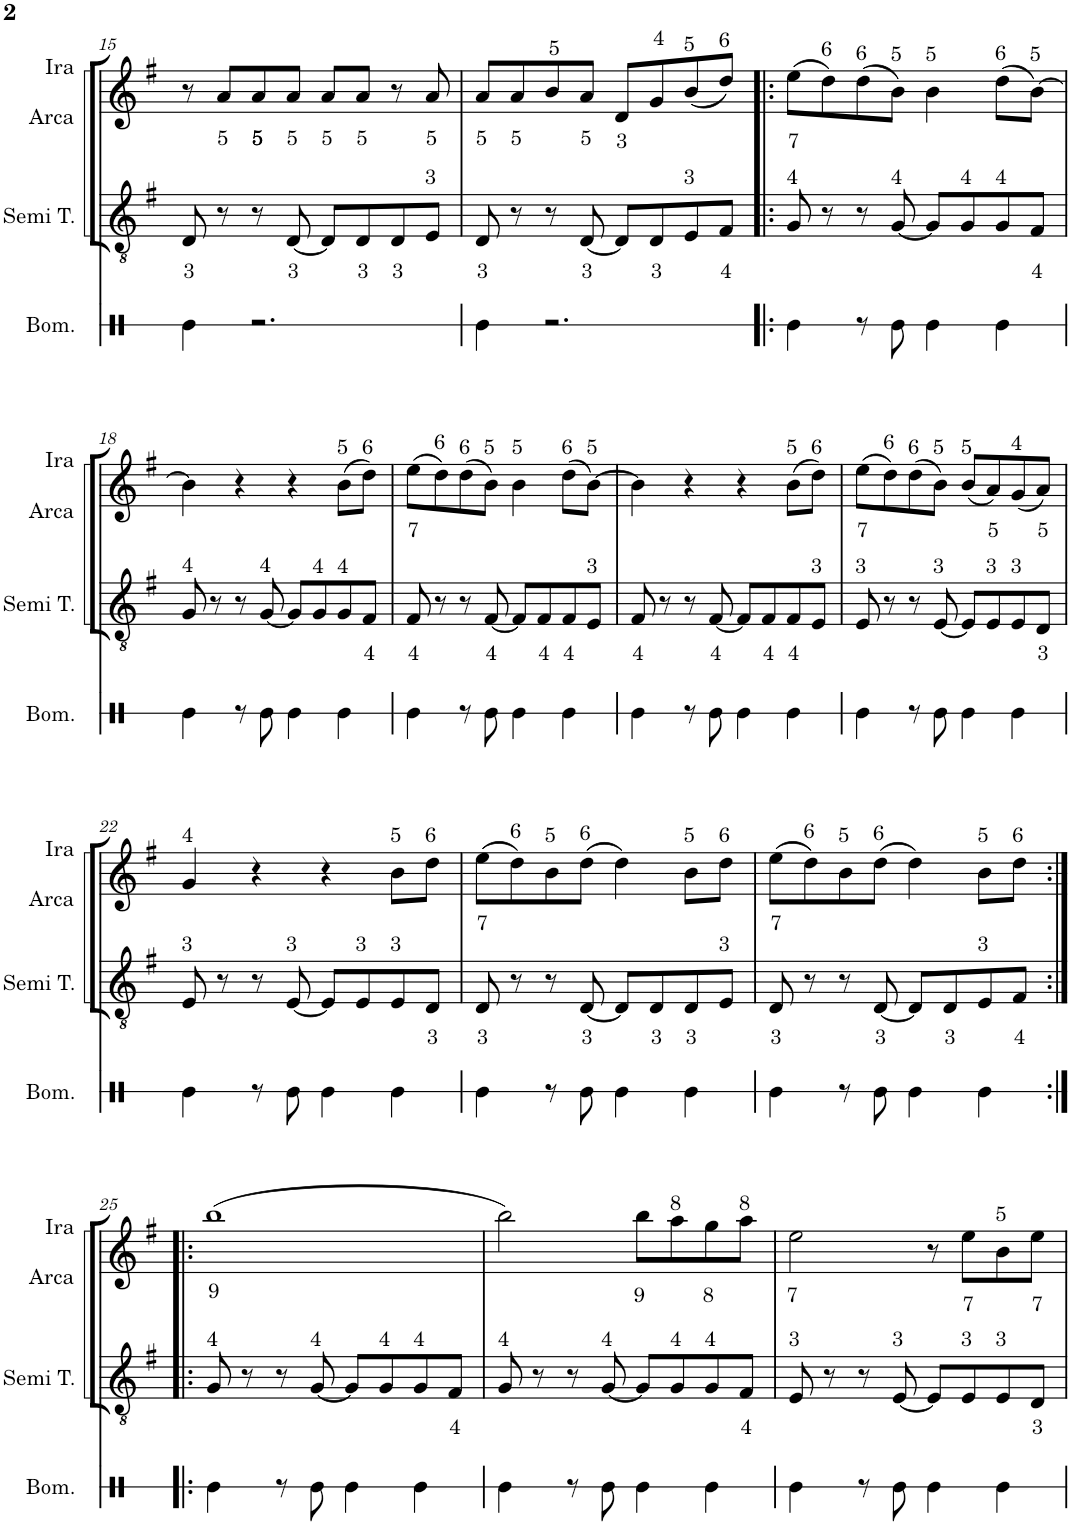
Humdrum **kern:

**kern	**kern	**text	**kern	**text
*part3	*part2	*part2	*part1	*part1
*staff3	*staff2	*staff2	*staff1	*staff1
*I"Bombo	*I"Semi Toyo	*	*I"Ira  Arca	*
*I'Bom.	*I'Semi T.	*	*I'Ira  Arca	*
!!LO:PB:g=z
*clefX	*clefGv2	*	*clefG2	*
*k[]	*k[f#]	*	*k[f#]	*
*M4/4	*M4/4	*	*M4/4	*
=15	=15	=15	=15	=15
!	!	!LO:LY:b	!	!
4Re\	8D/	3	8r	.
!	!	!	!	!LO:LY:b
.	8r	.	8a/L	5
!	!	!	!	!LO:LY:b
2.r	8r	.	8a/	5
!	!	!LO:LY:b	!	!LO:LY:b
.	[8D/	3	8a/J	5
!	!	!	!	!LO:LY:b
.	8D/L]	.	8a/L	5
!	!	!LO:LY:b	!	!LO:LY:b
.	8D/	3	8a/J	5
!	!	!LO:LY:b	!	!
.	8D/	3	8r	.
!	!LO:TX:a:t=3	!	!	!
!	!	!	!	!LO:LY:b
.	8E/J	.	8a/	5
=16	=16	=16	=16	=16
!	!	!LO:LY:b	!	!LO:LY:b
4Re\	8D/	3	8a/L	5
!	!	!	!	!LO:LY:b
.	8r	.	8a/	5
!	!	!	!LO:TX:a:t=5	!
2.r	8r	.	8b/	.
!	!	!LO:LY:b	!	!LO:LY:b
.	[8D/	3	8a/J	5
!	!	!	!	!LO:LY:b
.	8D/L]	.	8d/L	3
!	!	!	!LO:TX:a:t=4	!
!	!	!LO:LY:b	!	!
.	8D/	3	8g/	.
!	!	!	!LO:TX:a:t=5	!
!	!LO:TX:a:t=3	!	!	!
.	8E/	.	(8b/	.
!	!	!	!LO:TX:a:t=6	!
!	!	!LO:LY:b	!	!
.	8F#/J	4	8dd/J)	.
=17!|:	=17!|:	=17!|:	=17!|:	=17!|:
!	!LO:TX:a:t=4	!	!	!
!	!	!	!	!LO:LY:b
4Re\	8G/	.	(8ee\L	7
!	!	!	!LO:TX:a:t=6	!
.	8r	.	8dd\)	.
!	!	!	!LO:TX:a:t=6	!
8r	8r	.	(8dd\	.
!	!	!	!LO:TX:a:t=5	!
!	!LO:TX:a:t=4	!	!	!
8Re\	[8G/	.	8b\J)	.
!	!	!	!LO:TX:a:t=5	!
4Re\	8G/L]	.	4b\	.
!	!LO:TX:a:t=4	!	!	!
.	8G/	.	.	.
!	!	!	!LO:TX:a:t=6	!
!	!LO:TX:a:t=4	!	!	!
4Re\	8G/	.	(8dd\L	.
!	!	!	!LO:TX:a:t=5	!
!	!	!LO:LY:b	!	!
.	8F#/J	4	[8b\J)	.
!!LO:LB:g=z
=18	=18	=18	=18	=18
!	!LO:TX:a:t=4	!	!	!
4Re\	8G/	.	4b\]	.
.	8r	.	.	.
8r	8r	.	4r	.
!	!LO:TX:a:t=4	!	!	!
8Re\	[8G/	.	.	.
4Re\	8G/L]	.	4r	.
!	!LO:TX:a:t=4	!	!	!
.	8G/	.	.	.
!	!	!	!LO:TX:a:t=5	!
!	!LO:TX:a:t=4	!	!	!
4Re\	8G/	.	(8b\L	.
!	!	!	!LO:TX:a:t=6	!
!	!	!LO:LY:b	!	!
.	8F#/J	4	8dd\J)	.
=19	=19	=19	=19	=19
!	!	!LO:LY:b	!	!LO:LY:b
4Re\	8F#/	4	(8ee\L	7
!	!	!	!LO:TX:a:t=6	!
.	8r	.	8dd\)	.
!	!	!	!LO:TX:a:t=6	!
8r	8r	.	(8dd\	.
!	!	!	!LO:TX:a:t=5	!
!	!	!LO:LY:b	!	!
8Re\	[8F#/	4	8b\J)	.
!	!	!	!LO:TX:a:t=5	!
4Re\	8F#/L]	.	4b\	.
!	!	!LO:LY:b	!	!
.	8F#/	4	.	.
!	!	!	!LO:TX:a:t=6	!
!	!	!LO:LY:b	!	!
4Re\	8F#/	4	(8dd\L	.
!	!	!	!LO:TX:a:t=5	!
!	!LO:TX:a:t=3	!	!	!
.	8E/J	.	[8b\J)	.
=20	=20	=20	=20	=20
!	!	!LO:LY:b	!	!
4Re\	8F#/	4	4b\]	.
.	8r	.	.	.
8r	8r	.	4r	.
!	!	!LO:LY:b	!	!
8Re\	[8F#/	4	.	.
4Re\	8F#/L]	.	4r	.
!	!	!LO:LY:b	!	!
.	8F#/	4	.	.
!	!	!	!LO:TX:a:t=5	!
!	!	!LO:LY:b	!	!
4Re\	8F#/	4	(8b\L	.
!	!	!	!LO:TX:a:t=6	!
!	!LO:TX:a:t=3	!	!	!
.	8E/J	.	8dd\J)	.
=21	=21	=21	=21	=21
!	!LO:TX:a:t=3	!	!	!
!	!	!	!	!LO:LY:b
4Re\	8E/	.	(8ee\L	7
!	!	!	!LO:TX:a:t=6	!
.	8r	.	8dd\)	.
!	!	!	!LO:TX:a:t=6	!
8r	8r	.	(8dd\	.
!	!	!	!LO:TX:a:t=5	!
!	!LO:TX:a:t=3	!	!	!
8Re\	[8E/	.	8b\J)	.
!	!	!	!LO:TX:a:t=5	!
4Re\	8E/L]	.	(8b/L	.
!	!LO:TX:a:t=3	!	!	!
!	!	!	!	!LO:LY:b
.	8E/	.	8a/)	5
!	!	!	!LO:TX:a:t=4	!
!	!LO:TX:a:t=3	!	!	!
4Re\	8E/	.	(8g/	.
!	!	!LO:LY:b	!	!LO:LY:b
.	8D/J	3	8a/J)	5
!!LO:LB:g=z
=22	=22	=22	=22	=22
!	!	!	!LO:TX:a:t=4	!
!	!LO:TX:a:t=3	!	!	!
4Re\	8E/	.	4g/	.
.	8r	.	.	.
8r	8r	.	4r	.
!	!LO:TX:a:t=3	!	!	!
8Re\	[8E/	.	.	.
4Re\	8E/L]	.	4r	.
!	!LO:TX:a:t=3	!	!	!
.	8E/	.	.	.
!	!	!	!LO:TX:a:t=5	!
!	!LO:TX:a:t=3	!	!	!
4Re\	8E/	.	8b\L	.
!	!	!	!LO:TX:a:t=6	!
!	!	!LO:LY:b	!	!
.	8D/J	3	8dd\J	.
=23	=23	=23	=23	=23
!	!	!LO:LY:b	!	!LO:LY:b
4Re\	8D/	3	(8ee\L	7
!	!	!	!LO:TX:a:t=6	!
.	8r	.	8dd\)	.
!	!	!	!LO:TX:a:t=5	!
8r	8r	.	8b\	.
!	!	!	!LO:TX:a:t=6	!
!	!	!LO:LY:b	!	!
8Re\	[8D/	3	(8dd\J	.
4Re\	8D/L]	.	4dd\)	.
!	!	!LO:LY:b	!	!
.	8D/	3	.	.
!	!	!	!LO:TX:a:t=5	!
!	!	!LO:LY:b	!	!
4Re\	8D/	3	8b\L	.
!	!	!	!LO:TX:a:t=6	!
!	!LO:TX:a:t=3	!	!	!
.	8E/J	.	8dd\J	.
=24	=24	=24	=24	=24
!	!	!LO:LY:b	!	!LO:LY:b
4Re\	8D/	3	(8ee\L	7
!	!	!	!LO:TX:a:t=6	!
.	8r	.	8dd\)	.
!	!	!	!LO:TX:a:t=5	!
8r	8r	.	8b\	.
!	!	!	!LO:TX:a:t=6	!
!	!	!LO:LY:b	!	!
8Re\	[8D/	3	(8dd\J	.
4Re\	8D/L]	.	4dd\)	.
!	!	!LO:LY:b	!	!
.	8D/	3	.	.
!	!	!	!LO:TX:a:t=5	!
!	!LO:TX:a:t=3	!	!	!
4Re\	8E/	.	8b\L	.
!	!	!	!LO:TX:a:t=6	!
!	!	!LO:LY:b	!	!
.	8F#/J	4	8dd\J	.
!!LO:LB:g=z
=25:|!|:	=25:|!|:	=25:|!|:	=25:|!|:	=25:|!|:
!	!LO:TX:a:t=4	!	!	!
!	!	!	!	!LO:LY:b
4Re\	8G/	.	(1bb	9
.	8r	.	.	.
8r	8r	.	.	.
!	!LO:TX:a:t=4	!	!	!
8Re\	[8G/	.	.	.
4Re\	8G/L]	.	.	.
!	!LO:TX:a:t=4	!	!	!
.	8G/	.	.	.
!	!LO:TX:a:t=4	!	!	!
4Re\	8G/	.	.	.
!	!	!LO:LY:b	!	!
.	8F#/J	4	.	.
=26	=26	=26	=26	=26
!	!LO:TX:a:t=4	!	!	!
4Re\	8G/	.	2bb\)	.
.	8r	.	.	.
8r	8r	.	.	.
!	!LO:TX:a:t=4	!	!	!
8Re\	[8G/	.	.	.
!	!	!	!	!LO:LY:b
4Re\	8G/L]	.	8bb\L	9
!	!	!	!LO:TX:a:t=8	!
!	!LO:TX:a:t=4	!	!	!
.	8G/	.	8aa\	.
!	!LO:TX:a:t=4	!	!	!
!	!	!	!	!LO:LY:b
4Re\	8G/	.	8gg\	8
!	!	!	!LO:TX:a:t=8	!
!	!	!LO:LY:b	!	!
.	8F#/J	4	8aa\J	.
=27	=27	=27	=27	=27
!	!LO:TX:a:t=3	!	!	!
!	!	!	!	!LO:LY:b
4Re\	8E/	.	2ee\	7
.	8r	.	.	.
8r	8r	.	.	.
!	!LO:TX:a:t=3	!	!	!
8Re\	[8E/	.	.	.
4Re\	8E/L]	.	8r	.
!	!LO:TX:a:t=3	!	!	!
!	!	!	!	!LO:LY:b
.	8E/	.	8ee\L	7
!	!	!	!LO:TX:a:t=5	!
!	!LO:TX:a:t=3	!	!	!
4Re\	8E/	.	8b\	.
!	!	!LO:LY:b	!	!LO:LY:b
.	8D/J	3	8ee\J	7
=	=	=	=	=
*-	*-	*-	*-	*-
